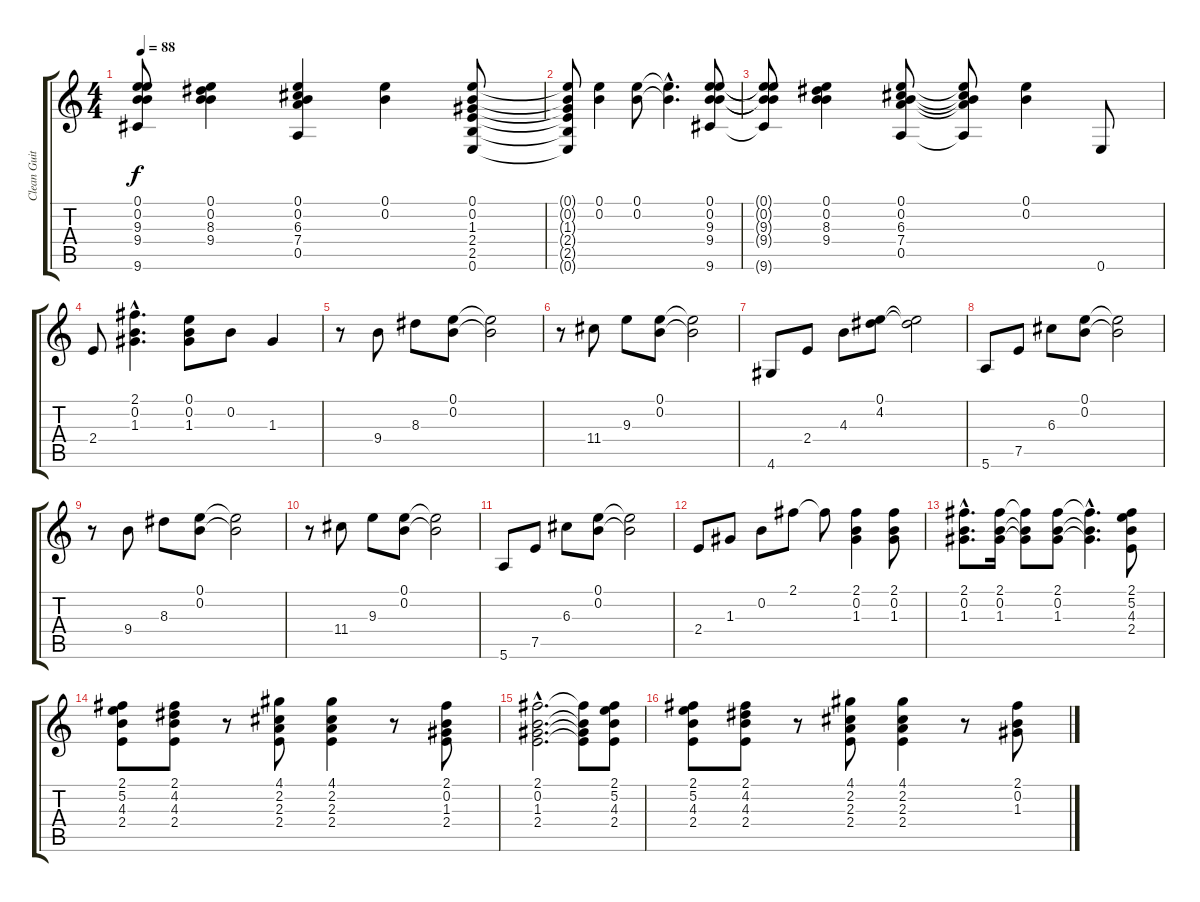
\track ("Clean Guitar" "Clean Guit") {instrument acousticguitarnylon}
\staff {score tabs}
\tuning (E4 B3 G3 D3 A2 E2) {hide}
\ts (4 4)
\tempo 88
\clef g2
\ks c
(0.1{t} 0.2{t} 9.3{t} 9.4{t} 9.6{t}).8{dy f} (0.1 0.2 8.3 9.4).4 (0.1 0.2 6.3 7.4 0.5).4 (0.1 0.2).4 (0.1 0.2 1.3 2.4 2.5 0.6).8 |
(0.1{t} 0.2{t} 1.3{t} 2.4{t} 2.5{t} 0.6{t}).8 (0.1 0.2).4 (0.1 0.2).8 (0.1{hac t} 0.2{hac t}).4{d} (0.1 0.2 9.3 9.4 9.6).8 |
(0.1{t} 0.2{t} 9.3{t} 9.4{t} 9.6{t}).8 (0.1 0.2 8.3 9.4).4 (0.1 0.2 6.3 7.4 0.5).8 (0.1{t} 0.2{t} 6.3{t} 7.4{t} 0.5{t}).8 (0.1 0.2).4 0.6.8 |
2.4.8 (2.1{hac} 0.2{hac} 1.3{hac}).4{d} (0.1 0.2 1.3).8 0.2.8 1.3.4 |
r.8 9.4.8 8.3.8 (0.1 0.2).8 (0.1{t} 0.2{t}).2 |
r.8 11.4.8 9.3.8 (0.1 0.2).8 (0.1{t} 0.2{t}).2 |
4.6.8 2.4.8 4.3.8 (0.1 4.2).8 (0.1{t} 4.2{t}).2 |
5.6.8 7.5.8 6.3.8 (0.1 0.2).8 (0.1{t} 0.2{t}).2 |
r.8 9.4.8 8.3.8 (0.1 0.2).8 (0.1{t} 0.2{t}).2 |
r.8 11.4.8 9.3.8 (0.1 0.2).8 (0.1{t} 0.2{t}).2 |
5.6.8 7.5.8 6.3.8 (0.1 0.2).8 (0.1{t} 0.2{t}).2 |
2.4.8 1.3.8 0.2.8 2.1.8 2.1{t}.8 (2.1 0.2 1.3).4 (2.1 0.2 1.3).8 |
(2.1{hac} 0.2{hac} 1.3{hac}).8{d} (2.1 0.2 1.3).16 (2.1{t} 0.2{t} 1.3{t}).8 (2.1 0.2 1.3).8 (2.1{hac t} 0.2{hac t} 1.3{hac t}).4{d} (2.1 5.2 4.3 2.4).8 |
(2.1 5.2 4.3 2.4).8 (2.1 4.2 4.3 2.4).8 r.8 (4.1 2.2 2.3 2.4).8 (4.1 2.2 2.3 2.4).4 r.8 (2.1 0.2 1.3 2.4).8 |
(2.1{hac} 0.2{hac} 1.3{hac} 2.4{hac}).2{d} (2.1{t} 0.2{t} 1.3{t} 2.4{t}).8 (2.1 5.2 4.3 2.4).8 |
(2.1 5.2 4.3 2.4).8 (2.1 4.2 4.3 2.4).8 r.8 (4.1 2.2 2.3 2.4).8 (4.1 2.2 2.3 2.4).4 r.8 (2.1 0.2 1.3).8
